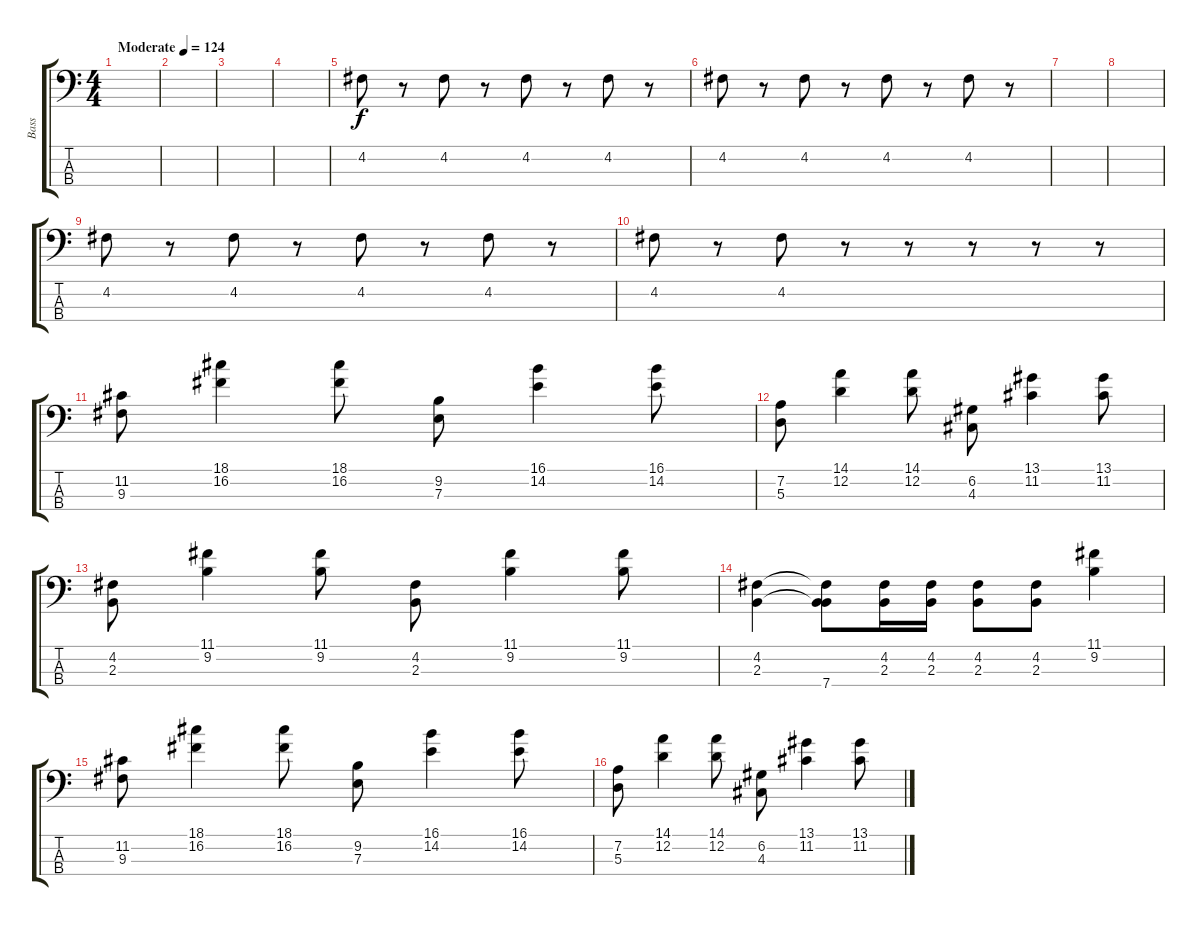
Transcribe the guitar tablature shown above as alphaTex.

\track ("Bass" "Bass") {instrument electricbassfinger}
\staff {score tabs}
\tuning (G2 D2 A1 E1) {hide}
\ts (4 4)
\tempo (124 "Moderate")
\clef f4
\ks c
|
|
|
|
4.2.8 r.8 4.2.8 r.8 4.2.8 r.8 4.2.8 r.8 |
4.2.8 r.8 4.2.8 r.8 4.2.8 r.8 4.2.8 r.8 |
|
|
4.2.8 r.8 4.2.8 r.8 4.2.8 r.8 4.2.8 r.8 |
4.2.8 r.8 4.2.8 r.8 r.8 r.8 r.8 r.8 |
(11.2 9.3).8 (18.1 16.2).4 (18.1 16.2).8 (9.2 7.3).8 (16.1 14.2).4 (16.1 14.2).8 |
(7.2 5.3).8 (14.1 12.2).4 (14.1 12.2).8 (6.2 4.3).8 (13.1 11.2).4 (13.1 11.2).8 |
(4.2 2.3).8 (11.1 9.2).4 (11.1 9.2).8 (4.2 2.3).8 (11.1 9.2).4 (11.1 9.2).8 |
(4.2 2.3).4 (4.2{t} 2.3{t} 7.4).8 (4.2 2.3).16 (4.2 2.3).16 (4.2 2.3).8 (4.2 2.3).8 (11.1 9.2).4 |
(11.2 9.3).8 (18.1 16.2).4 (18.1 16.2).8 (9.2 7.3).8 (16.1 14.2).4 (16.1 14.2).8 |
(7.2 5.3).8 (14.1 12.2).4 (14.1 12.2).8 (6.2 4.3).8 (13.1 11.2).4 (13.1 11.2).8
